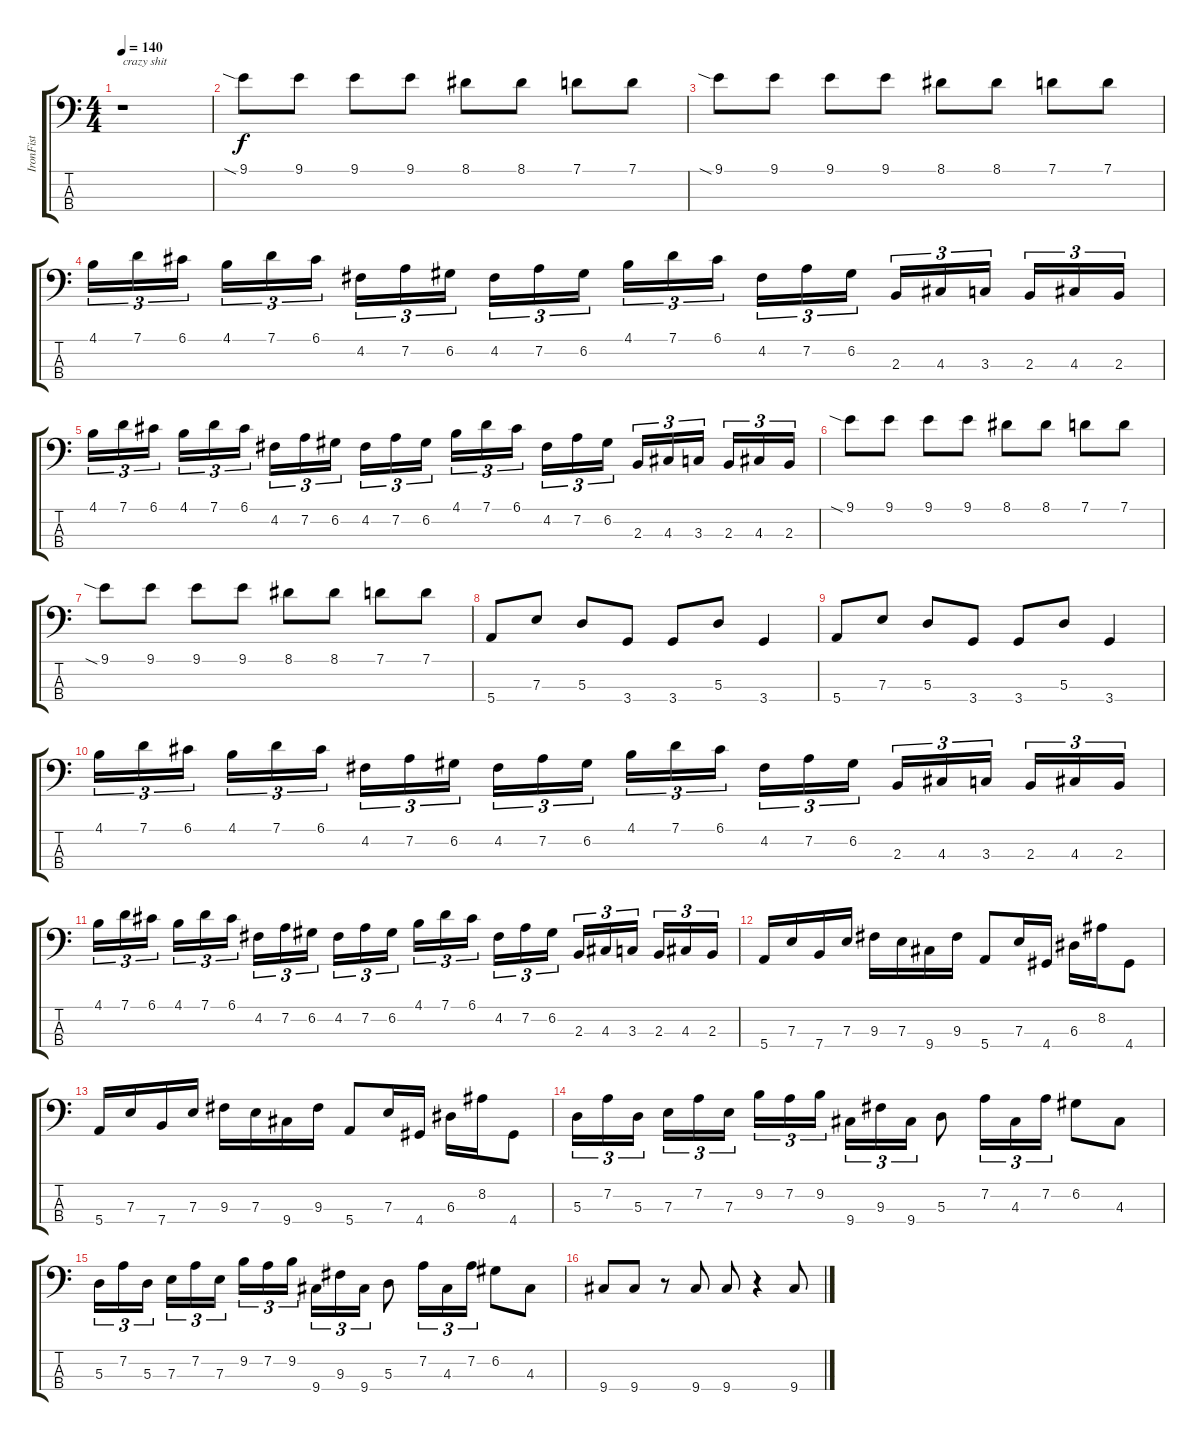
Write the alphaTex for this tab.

\track ("IronFist" "IronFist") {instrument electricbassfinger}
\staff {score tabs}
\tuning (G2 D2 A1 E1) {hide}
\ts (4 4)
\tempo 140
\clef f4
\ks c
r.1{txt "crazy shit" dy f instrument electricbassfinger} |
9.1{sia}.8 9.1.8 9.1.8 9.1.8 8.1.8 8.1.8 7.1.8 7.1.8 |
9.1{sia}.8 9.1.8 9.1.8 9.1.8 8.1.8 8.1.8 7.1.8 7.1.8 |
4.1.16{tu (3 2)} 7.1.16{tu (3 2)} 6.1.16{tu (3 2)} 4.1.16{tu (3 2)} 7.1.16{tu (3 2)} 6.1.16{tu (3 2)} 4.2.16{tu (3 2)} 7.2.16{tu (3 2)} 6.2.16{tu (3 2)} 4.2.16{tu (3 2)} 7.2.16{tu (3 2)} 6.2.16{tu (3 2)} 4.1.16{tu (3 2)} 7.1.16{tu (3 2)} 6.1.16{tu (3 2)} 4.2.16{tu (3 2)} 7.2.16{tu (3 2)} 6.2.16{tu (3 2)} 2.3.16{tu (3 2)} 4.3.16{tu (3 2)} 3.3.16{tu (3 2)} 2.3.16{tu (3 2)} 4.3.16{tu (3 2)} 2.3.16{tu (3 2)} |
4.1.16{tu (3 2)} 7.1.16{tu (3 2)} 6.1.16{tu (3 2)} 4.1.16{tu (3 2)} 7.1.16{tu (3 2)} 6.1.16{tu (3 2)} 4.2.16{tu (3 2)} 7.2.16{tu (3 2)} 6.2.16{tu (3 2)} 4.2.16{tu (3 2)} 7.2.16{tu (3 2)} 6.2.16{tu (3 2)} 4.1.16{tu (3 2)} 7.1.16{tu (3 2)} 6.1.16{tu (3 2)} 4.2.16{tu (3 2)} 7.2.16{tu (3 2)} 6.2.16{tu (3 2)} 2.3.16{tu (3 2)} 4.3.16{tu (3 2)} 3.3.16{tu (3 2)} 2.3.16{tu (3 2)} 4.3.16{tu (3 2)} 2.3.16{tu (3 2)} |
9.1{sia}.8 9.1.8 9.1.8 9.1.8 8.1.8 8.1.8 7.1.8 7.1.8 |
9.1{sia}.8 9.1.8 9.1.8 9.1.8 8.1.8 8.1.8 7.1.8 7.1.8 |
5.4.8 7.3.8 5.3.8 3.4.8 3.4.8 5.3.8 3.4.4 |
5.4.8 7.3.8 5.3.8 3.4.8 3.4.8 5.3.8 3.4.4 |
4.1.16{tu (3 2)} 7.1.16{tu (3 2)} 6.1.16{tu (3 2)} 4.1.16{tu (3 2)} 7.1.16{tu (3 2)} 6.1.16{tu (3 2)} 4.2.16{tu (3 2)} 7.2.16{tu (3 2)} 6.2.16{tu (3 2)} 4.2.16{tu (3 2)} 7.2.16{tu (3 2)} 6.2.16{tu (3 2)} 4.1.16{tu (3 2)} 7.1.16{tu (3 2)} 6.1.16{tu (3 2)} 4.2.16{tu (3 2)} 7.2.16{tu (3 2)} 6.2.16{tu (3 2)} 2.3.16{tu (3 2)} 4.3.16{tu (3 2)} 3.3.16{tu (3 2)} 2.3.16{tu (3 2)} 4.3.16{tu (3 2)} 2.3.16{tu (3 2)} |
4.1.16{tu (3 2)} 7.1.16{tu (3 2)} 6.1.16{tu (3 2)} 4.1.16{tu (3 2)} 7.1.16{tu (3 2)} 6.1.16{tu (3 2)} 4.2.16{tu (3 2)} 7.2.16{tu (3 2)} 6.2.16{tu (3 2)} 4.2.16{tu (3 2)} 7.2.16{tu (3 2)} 6.2.16{tu (3 2)} 4.1.16{tu (3 2)} 7.1.16{tu (3 2)} 6.1.16{tu (3 2)} 4.2.16{tu (3 2)} 7.2.16{tu (3 2)} 6.2.16{tu (3 2)} 2.3.16{tu (3 2)} 4.3.16{tu (3 2)} 3.3.16{tu (3 2)} 2.3.16{tu (3 2)} 4.3.16{tu (3 2)} 2.3.16{tu (3 2)} |
5.4.16 7.3.16 7.4.16 7.3.16 9.3.16 7.3.16 9.4.16 9.3.16 5.4.8 7.3.16 4.4.16 6.3.16 8.2.16 4.4.8 |
5.4.16 7.3.16 7.4.16 7.3.16 9.3.16 7.3.16 9.4.16 9.3.16 5.4.8 7.3.16 4.4.16 6.3.16 8.2.16 4.4.8 |
5.3.16{tu (3 2)} 7.2.16{tu (3 2)} 5.3.16{tu (3 2)} 7.3.16{tu (3 2)} 7.2.16{tu (3 2)} 7.3.16{tu (3 2)} 9.2.16{tu (3 2)} 7.2.16{tu (3 2)} 9.2.16{tu (3 2)} 9.4.16{tu (3 2)} 9.3.16{tu (3 2)} 9.4.16{tu (3 2)} 5.3.8 7.2.16{tu (3 2)} 4.3.16{tu (3 2)} 7.2.16{tu (3 2)} 6.2.8 4.3.8 |
5.3.16{tu (3 2)} 7.2.16{tu (3 2)} 5.3.16{tu (3 2)} 7.3.16{tu (3 2)} 7.2.16{tu (3 2)} 7.3.16{tu (3 2)} 9.2.16{tu (3 2)} 7.2.16{tu (3 2)} 9.2.16{tu (3 2)} 9.4.16{tu (3 2)} 9.3.16{tu (3 2)} 9.4.16{tu (3 2)} 5.3.8 7.2.16{tu (3 2)} 4.3.16{tu (3 2)} 7.2.16{tu (3 2)} 6.2.8 4.3.8 |
9.4.8{instrument electricbasspick} 9.4.8 r.8 9.4.8 9.4.8 r.4 9.4.8
